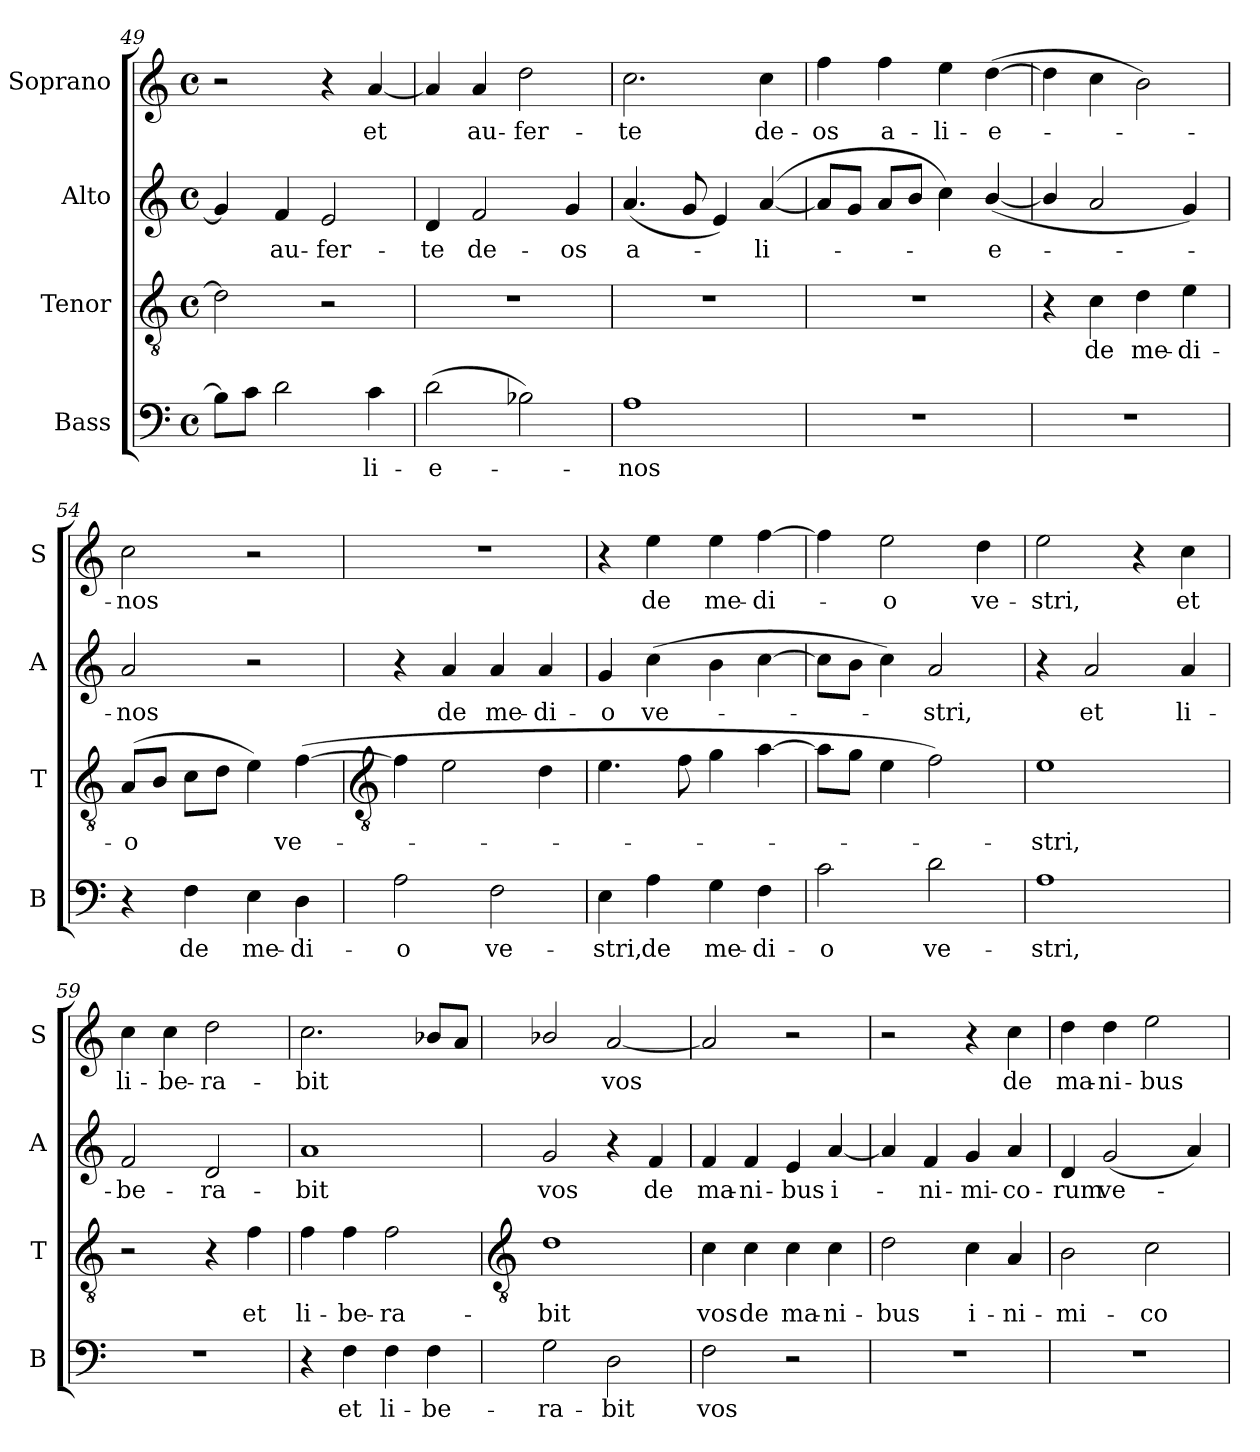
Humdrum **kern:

**kern	**text	**kern	**text	**kern	**text	**kern	**text
*part4	*part4	*part3	*part3	*part2	*part2	*part1	*part1
*staff4	*staff4	*staff3	*staff3	*staff2	*staff2	*staff1	*staff1
*I"Bass	*	*I"Tenor	*	*I"Alto	*	*I"Soprano	*
*I'B	*	*I'T	*	*I'A	*	*I'S	*
!!LO:LB:g=z
*clefF4	*	*clefGv2	*	*clefG2	*	*clefG2	*
*k[]	*	*k[]	*	*k[]	*	*k[]	*
*C:	*	*C:	*	*C:	*	*C:	*
*M4/4	*	*M4/4	*	*M4/4	*	*M4/4	*
*met(c)	*	*met(c)	*	*met(c)	*	*met(c)	*
=49	=49	=49	=49	=49	=49	=49	=49
8BnL]	.	2d]	.	4g]	.	2r	.
8cJ	.	.	.	.	.	.	.
!	!	!	!	!	!LO:LY:b	!	!
2d	.	.	.	4f	au-	.	.
!	!	!	!	!	!LO:LY:b	!	!
.	.	2r	.	2e	-fer-	4r	.
!	!LO:LY:b	!	!	!	!	!	!LO:LY:b
4c	li-	.	.	.	.	[4a	et
=50	=50	=50	=50	=50	=50	=50	=50
!	!LO:LY:b	!	!	!	!LO:LY:b	!	!
(>2d	-e-	1r	.	4d	-te	4a]	.
!	!	!	!	!	!LO:LY:b	!	!LO:LY:b
.	.	.	.	2f	de-	4a	au-
!	!	!	!	!	!	!	!LO:LY:b
2B-X)	.	.	.	.	.	2dd	-fer-
!	!	!	!	!	!LO:LY:b	!	!
.	.	.	.	4g	-os	.	.
=51	=51	=51	=51	=51	=51	=51	=51
!	!LO:LY:b	!	!	!	!LO:LY:b	!	!LO:LY:b
1A	nos	1r	.	(<4.a	a-	2.cc	-te
.	.	.	.	8g	.	.	.
.	.	.	.	4e)	.	.	.
!	!	!	!	!	!LO:LY:b	!	!LO:LY:b
.	.	.	.	(<[4a	li-	4cc	de-
=52	=52	=52	=52	=52	=52	=52	=52
!	!	!	!	!	!	!	!LO:LY:b
1r	.	1r	.	8aL]	.	4ff	-os
.	.	.	.	8gJ	.	.	.
!	!	!	!	!	!	!	!LO:LY:b
.	.	.	.	8aL	.	4ff	a-
.	.	.	.	8bJ	.	.	.
!	!	!	!	!	!	!	!LO:LY:b
.	.	.	.	4cc)	.	4ee	-li-
!	!	!	!	!	!LO:LY:b	!	!LO:LY:b
.	.	.	.	(<[4b/	e-	(>[4dd	-e-
=53	=53	=53	=53	=53	=53	=53	=53
1r	.	4r	.	4b/]	.	4dd]	.
!	!	!	!LO:LY:b	!	!	!	!
.	.	4c	de	2a	.	4cc	.
!	!	!	!LO:LY:b	!	!	!	!
.	.	4d	me-	.	.	2b)	.
!	!	!	!LO:LY:b	!	!	!	!
.	.	4e	-di-	4g)	.	.	.
=54	=54	=54	=54	=54	=54	=54	=54
!	!	!	!LO:LY:b	!	!LO:LY:b	!	!LO:LY:b
4r	.	(>8AL	-o	2a	nos	2cc	nos
.	.	8BJ	.	.	.	.	.
!	!LO:LY:b	!	!	!	!	!	!
4F	de	8cL	.	.	.	.	.
.	.	8dJ	.	.	.	.	.
!	!LO:LY:b	!	!	!	!	!	!
4E	me-	4e)	.	2r	.	2r	.
!	!LO:LY:b	!	!LO:LY:b	!	!	!	!
4D	-di-	(>[4f	ve-	.	.	.	.
!!LO:LB:g=z
=55	=55	=55	=55	=55	=55	=55	=55
*	*	*clefGv2	*	*	*	*	*
!	!LO:LY:b	!	!	!	!	!	!
2A	-o	4f]	.	4r	.	1r	.
!	!	!	!	!	!LO:LY:b	!	!
.	.	2e	.	4a	de	.	.
!	!LO:LY:b	!	!	!	!LO:LY:b	!	!
2F	ve-	.	.	4a	me-	.	.
!	!	!	!	!	!LO:LY:b	!	!
.	.	4d	.	4a	-di-	.	.
=56	=56	=56	=56	=56	=56	=56	=56
!	!LO:LY:b	!	!	!	!LO:LY:b	!	!
4E	-stri,	4.e	.	4g	-o	4r	.
!	!LO:LY:b	!	!	!	!LO:LY:b	!	!LO:LY:b
4A	de	.	.	(>4cc	ve-	4ee	de
.	.	8f	.	.	.	.	.
!	!LO:LY:b	!	!	!	!	!	!LO:LY:b
4G	me-	4g	.	4b	.	4ee	me-
!	!LO:LY:b	!	!	!	!	!	!LO:LY:b
4F	-di-	[4a	.	[4cc	.	[4ff	-di-
=57	=57	=57	=57	=57	=57	=57	=57
!	!LO:LY:b	!	!	!	!	!	!
2c	-o	8aL]	.	8ccL]	.	4ff]	.
.	.	8gJ	.	8bJ	.	.	.
!	!	!	!	!	!	!	!LO:LY:b
.	.	4e	.	4cc)	.	2ee	o
!	!LO:LY:b	!	!	!	!LO:LY:b	!	!
2d	ve-	2f)	.	2a	stri,	.	.
!	!	!	!	!	!	!	!LO:LY:b
.	.	.	.	.	.	4dd	ve-
=58	=58	=58	=58	=58	=58	=58	=58
!	!LO:LY:b	!	!LO:LY:b	!	!	!	!LO:LY:b
1A	-stri,	1e	stri,	4r	.	2ee	-stri,
!	!	!	!	!	!LO:LY:b	!	!
.	.	.	.	2a	et	.	.
.	.	.	.	.	.	4r	.
!	!	!	!	!	!LO:LY:b	!	!LO:LY:b
.	.	.	.	4a	li-	4cc	et
=59	=59	=59	=59	=59	=59	=59	=59
!	!	!	!	!	!LO:LY:b	!	!LO:LY:b
1r	.	2r	.	2f	-be-	4cc	li-
!	!	!	!	!	!	!	!LO:LY:b
.	.	.	.	.	.	4cc	-be-
!	!	!	!	!	!LO:LY:b	!	!LO:LY:b
.	.	4r	.	2d	-ra-	2dd	-ra-
!	!	!	!LO:LY:b	!	!	!	!
.	.	4f	et	.	.	.	.
=60	=60	=60	=60	=60	=60	=60	=60
!	!	!	!LO:LY:b	!	!LO:LY:b	!	!LO:LY:b
4r	.	4f	li-	1a	-bit	2.cc	-bit
!	!LO:LY:b	!	!LO:LY:b	!	!	!	!
4F	et	4f	-be-	.	.	.	.
!	!LO:LY:b	!	!LO:LY:b	!	!	!	!
4F	li-	2f	-ra-	.	.	.	.
!	!LO:LY:b	!	!	!	!	!	!
4F	-be-	.	.	.	.	8b-XL	.
.	.	.	.	.	.	8aJ	.
!!LO:LB:g=z
=61	=61	=61	=61	=61	=61	=61	=61
*	*	*clefGv2	*	*	*	*	*
!	!LO:LY:b	!	!LO:LY:b	!	!LO:LY:b	!	!
2G	-ra-	1d	-bit	2g	vos	2b-X/	.
!	!LO:LY:b	!	!	!	!	!	!LO:LY:b
2D	-bit	.	.	4r	.	[2a	vos
!	!	!	!	!	!LO:LY:b	!	!
.	.	.	.	4f	de	.	.
=62	=62	=62	=62	=62	=62	=62	=62
!	!LO:LY:b	!	!LO:LY:b	!	!LO:LY:b	!	!
2F	vos	4c	vos	4f	ma-	2a]	.
!	!	!	!LO:LY:b	!	!LO:LY:b	!	!
.	.	4c	de	4f	-ni-	.	.
!	!	!	!LO:LY:b	!	!LO:LY:b	!	!
2r	.	4c	ma-	4e	-bus	2r	.
!	!	!	!LO:LY:b	!	!LO:LY:b	!	!
.	.	4c	-ni-	[4a	i-	.	.
=63	=63	=63	=63	=63	=63	=63	=63
!	!	!	!LO:LY:b	!	!	!	!
1r	.	2d	-bus	4a]	.	2r	.
!	!	!	!	!	!LO:LY:b	!	!
.	.	.	.	4f	ni-	.	.
!	!	!	!LO:LY:b	!	!LO:LY:b	!	!
.	.	4c	i-	4g	-mi-	4r	.
!	!	!	!LO:LY:b	!	!LO:LY:b	!	!LO:LY:b
.	.	4A	-ni-	4a	-co-	4cc	de
=64	=64	=64	=64	=64	=64	=64	=64
!	!	!	!LO:LY:b	!	!LO:LY:b	!	!LO:LY:b
1r	.	2B	-mi-	4d	-rum	4dd	ma-
!	!	!	!	!	!LO:LY:b	!	!LO:LY:b
.	.	.	.	(<2g	ve-	4dd	-ni-
!	!	!	!LO:LY:b	!	!	!	!LO:LY:b
.	.	2c	-co-	.	.	2ee	-bus
.	.	.	.	4a)	.	.	.
=	=	=	=	=	=	=	=
*-	*-	*-	*-	*-	*-	*-	*-
